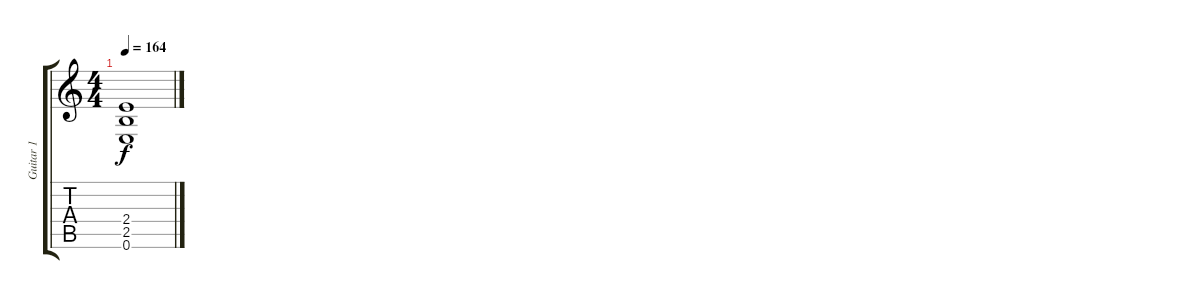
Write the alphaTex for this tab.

\track ("Guitar 1" "Guitar 1") {instrument overdrivenguitar}
\staff {score tabs}
\tuning (E4 B3 G3 D3 A2 E2) {hide}
\ts (4 4)
\tempo 164
\clef g2
\ks c
(2.4{t} 2.5{t} 0.6{t}).1{dy f}
